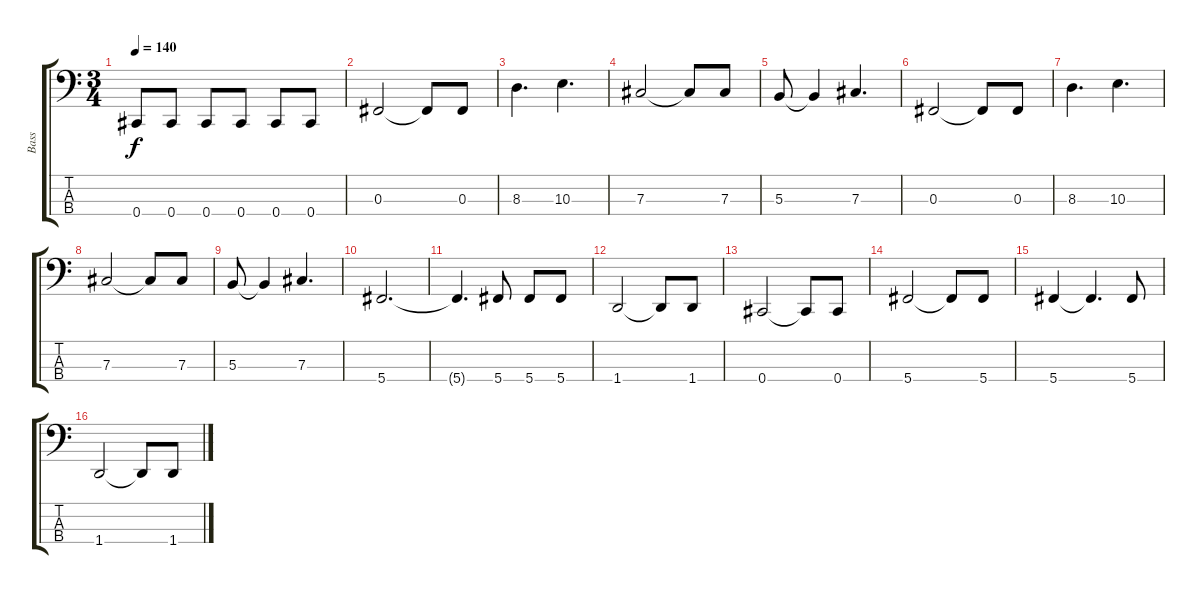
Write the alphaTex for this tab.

\track ("Bass" "Bass") {instrument electricbassfinger}
\staff {score tabs}
\tuning (E2 B1 Gb1 Db1) {hide}
\ts (3 4)
\tempo 140
\clef f4
\ks c
0.4.8{dy f} 0.4.8 0.4.8 0.4.8 0.4.8 0.4.8 |
0.3.2 0.3{t}.8 0.3.8 |
8.3.4{d} 10.3.4{d} |
7.3.2 7.3{t}.8 7.3.8 |
5.3.8 5.3{t}.4 7.3.4{d} |
0.3.2 0.3{t}.8 0.3.8 |
8.3.4{d} 10.3.4{d} |
7.3.2 7.3{t}.8 7.3.8 |
5.3.8 5.3{t}.4 7.3.4{d} |
5.4.2{d} |
5.4{t}.4{d} 5.4.8 5.4.8 5.4.8 |
1.4.2 1.4{t}.8 1.4.8 |
0.4.2 0.4{t}.8 0.4.8 |
5.4.2 5.4{t}.8 5.4.8 |
5.4.4 5.4{t}.4{d} 5.4.8 |
1.4.2 1.4{t}.8 1.4.8
